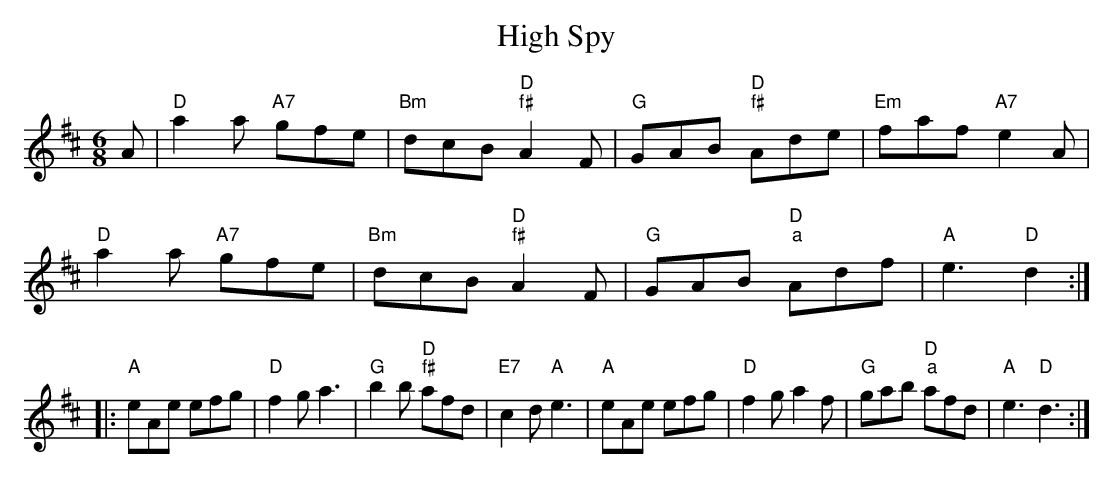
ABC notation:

X:1
T:High Spy
M:6/8
K:D
A|"D"a2a "A7"gfe|"Bm"dcB "D""f#"A2F|"G"GAB "D""f#"Ade|"Em"faf "A7"e2A|
"D"a2a "A7"gfe|"Bm"dcB "D""f#"A2F|"G"GAB "D""a"Adf|"A"e3 "D"d2:|
|:"A"eAe efg|"D"f2g a3|"G"b2b "D""f#"afd|"E7"c2d "A"e3|"A"eAe efg|"D"f2g a2f|\
"G"gab "D""a"afd|"A"e3 "D"d3:|
